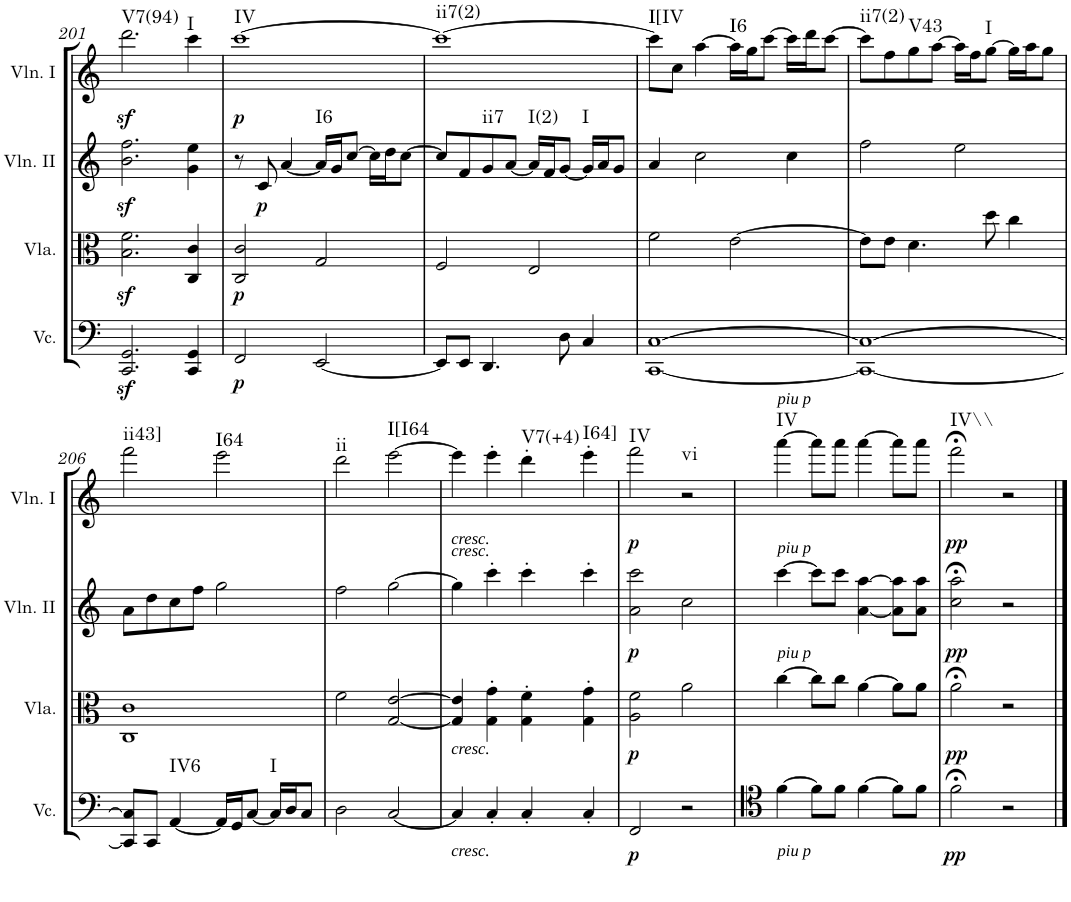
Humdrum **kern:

**kern	**dynam	**harte	**kern	**dynam	**kern	**dynam	**harte	**kern	**dynam	**harte
*part4	*part4	*part4	*part3	*part3	*part2	*part2	*part2	*part1	*part1	*part1
*staff4	*staff4	*	*staff3	*staff3	*staff2	*staff2	*	*staff1	*staff1	*
*I"Violoncello	*	*	*I"Viola	*	*I"Violin II	*	*	*I"Violin I	*	*
*I'Vc.	*	*	*I'Vla.	*	*I'Vln. II	*	*	*I'Vln. I	*	*
!!LO:PB:g=z
*clefC4	*	*	*clefC3	*	*clefG2	*	*	*clefG2	*	*
*k[]	*	*	*k[]	*	*k[]	*	*	*k[]	*	*
*M4/4	*	*	*M4/4	*	*M4/4	*	*	*M4/4	*	*
*met(c)	*	*	*met(c)	*	*met(c)	*	*	*met(c)	*	*
=201	=201	=201	=201	=201	=201	=201	=201	=201	=201	=201
!	!	!	!	!	!	!	!	!	!LO:DY:b	!LO:H:kt=V7(94)
2.CC/z< 2.GG/z<	.	.	2.B\z< 2.f\z<	.	2.b\z< 2.ff\z<	.	.	2.ddd\	sf	N
!	!	!	!	!	!	!	!	!	!	!LO:H:kt=I
4CC/ 4GG/	.	.	4C/ 4c/	.	4g\ 4ee\	.	.	4ccc\	.	N
=202	=202	=202	=202	=202	=202	=202	=202	=202	=202	=202
!	!LO:DY:b	!	!	!LO:DY:b	!	!	!	!	!LO:DY:b	!LO:H:kt=IV
2FF/	p	.	2C/ 2c/	p	8r	.	.	[1ccc	p	N
!	!	!	!	!	!	!LO:DY:b	!	!	!	!
.	.	.	.	.	8c/	p	.	.	.	.
.	.	.	.	.	[4a/	.	.	.	.	.
!	!	!	!	!	!	!	!LO:H:kt=I6	!	!	!
[2EE/	.	.	2G/	.	16a/LL]	.	N	.	.	.
.	.	.	.	.	16g/J	.	.	.	.	.
.	.	.	.	.	[8cc/J	.	.	.	.	.
.	.	.	.	.	16cc\LL]	.	.	.	.	.
.	.	.	.	.	16dd\J	.	.	.	.	.
.	.	.	.	.	[8cc\J	.	.	.	.	.
=203	=203	=203	=203	=203	=203	=203	=203	=203	=203	=203
!	!	!	!	!	!	!	!	!	!	!LO:H:kt=ii7(2)
8EE/L]	.	.	2F/	.	8cc/L]	.	.	1ccc_	.	N
8EE/J	.	.	.	.	8f/	.	.	.	.	.
!	!	!	!	!	!	!	!LO:H:kt=ii7	!	!	!
4.DD/	.	.	.	.	8g/	.	N	.	.	.
.	.	.	.	.	[8a/J	.	.	.	.	.
!	!	!	!	!	!	!	!LO:H:kt=I(2)	!	!	!
.	.	.	2E/	.	16a/LL]	.	N	.	.	.
.	.	.	.	.	16f/J	.	.	.	.	.
8D\	.	.	.	.	[8g/J	.	.	.	.	.
!	!	!	!	!	!	!	!LO:H:kt=I	!	!	!
4C/	.	.	.	.	16g/LL]	.	N	.	.	.
.	.	.	.	.	16a/J	.	.	.	.	.
.	.	.	.	.	8g/J	.	.	.	.	.
=204	=204	=204	=204	=204	=204	=204	=204	=204	=204	=204
!	!	!	!	!	!	!	!	!	!	!LO:H:kt=I[IV
[1CC [1C	.	.	2f\	.	4a/	.	.	8ccc\L]	.	N
.	.	.	.	.	.	.	.	8cc\J	.	.
.	.	.	.	.	2cc\	.	.	[4aa\	.	.
!	!	!	!	!	!	!	!	!	!	!LO:H:kt=I6
.	.	.	[2e\	.	.	.	.	16aa\LL]	.	N
.	.	.	.	.	.	.	.	16gg\J	.	.
.	.	.	.	.	.	.	.	[8ccc\J	.	.
.	.	.	.	.	4cc\	.	.	16ccc\LL]	.	.
.	.	.	.	.	.	.	.	16ddd\J	.	.
.	.	.	.	.	.	.	.	[8ccc\J	.	.
=205	=205	=205	=205	=205	=205	=205	=205	=205	=205	=205
!	!	!	!	!	!	!	!	!	!	!LO:H:kt=ii7(2)
1CC_ 1C_	.	.	8e\L]	.	2ff\	.	.	8ccc\L]	.	N
.	.	.	8e\J	.	.	.	.	8ff\	.	.
!	!	!	!	!	!	!	!	!	!	!LO:H:kt=V43
.	.	.	4.d\	.	.	.	.	8gg\	.	N
.	.	.	.	.	.	.	.	[8aa\J	.	.
.	.	.	.	.	2ee\	.	.	16aa\LL]	.	.
.	.	.	.	.	.	.	.	16ff\J	.	.
!	!	!	!	!	!	!	!	!	!	!LO:H:kt=I
.	.	.	8dd\	.	.	.	.	[8gg\J	.	N
.	.	.	4cc\	.	.	.	.	16gg\LL]	.	.
.	.	.	.	.	.	.	.	16aa\J	.	.
.	.	.	.	.	.	.	.	8gg\J	.	.
!!LO:LB:g=z
=206	=206	=206	=206	=206	=206	=206	=206	=206	=206	=206
!	!	!	!	!	!	!	!	!	!	!LO:H:kt=ii43]
8CC/] 8C/]L	.	.	1C 1c	.	8a\L	.	.	2fff\	.	N
8CC/J	.	.	.	.	8dd\	.	.	.	.	.
!	!	!LO:H:kt=IV6	!	!	!	!	!	!	!	!
[4AA/	.	N	.	.	8cc\	.	.	.	.	.
.	.	.	.	.	8ff\J	.	.	.	.	.
!	!	!	!	!	!	!	!	!	!	!LO:H:kt=I64
16AA/LL]	.	.	.	.	2gg\	.	.	2eee\	.	N
16GG/J	.	.	.	.	.	.	.	.	.	.
[8C/J	.	.	.	.	.	.	.	.	.	.
!	!	!LO:H:kt=I	!	!	!	!	!	!	!	!
16C/LL]	.	N	.	.	.	.	.	.	.	.
16D/J	.	.	.	.	.	.	.	.	.	.
8C/J	.	.	.	.	.	.	.	.	.	.
=207	=207	=207	=207	=207	=207	=207	=207	=207	=207	=207
!	!	!	!	!	!	!	!	!	!	!LO:H:kt=ii
2D\	.	.	2f\	.	2ff\	.	.	2ddd\	.	N
!	!	!	!	!	!	!	!	!	!	!LO:H:kt=I[I64
[2C/	.	.	[2G/ [2e/	.	[2gg\	.	.	[2eee\	.	N
=208	=208	=208	=208	=208	=208	=208	=208	=208	=208	=208
!	!	!	!	!	!	!	!	!LO:TX:b:i:t=cresc.	!	!
!	!	!	!	!	!LO:TX:a:i:t=cresc.	!	!	!	!	!
!	!	!	!LO:TX:b:i:t=cresc.	!	!	!	!	!	!	!
!LO:TX:b:i:t=cresc.	!	!	!	!	!	!	!	!	!	!
4C/]	.	.	4G/] 4e/]	.	4gg\]	.	.	4eee\]	.	.
4C'/	.	.	4G\' 4g\'	.	4ccc'\	.	.	4eee'\	.	.
!	!	!	!	!	!	!	!	!	!	!LO:H:kt=V7(+4)
4C'/	.	.	4G\' 4f\'	.	4ccc'\	.	.	4ddd'\	.	N
!	!	!	!	!	!	!	!	!	!	!LO:H:kt=I64]
4C'/	.	.	4G\' 4g\'	.	4ccc'\	.	.	4eee'\	.	N
=209	=209	=209	=209	=209	=209	=209	=209	=209	=209	=209
!	!LO:DY:b	!	!	!LO:DY:b	!	!LO:DY:b	!	!	!LO:DY:b	!LO:H:kt=IV
2FF/	p	.	2A\ 2f\	p	2a\ 2ccc\	p	.	2fff\	p	N
!	!	!	!	!	!	!	!	!	!	!LO:H:kt=vi
2r	.	.	2a\	.	2cc\	.	.	2r	.	N
=210	=210	=210	=210	=210	=210	=210	=210	=210	=210	=210
!	!	!	!	!	!	!	!	!LO:TX:a:i:t=piu p	!	!
!	!	!	!	!	!LO:TX:a:i:t=piu p	!	!	!	!	!
!	!	!	!LO:TX:a:i:t=piu p	!	!	!	!	!	!	!
!LO:TX:b:i:t=piu p	!	!	!	!	!	!	!	!	!	!LO:H:kt=IV
[4f\	.	.	[4cc\	.	[4ccc\	.	.	[4aaa\	.	N
8f\L]	.	.	8cc\L]	.	8ccc\L]	.	.	8aaa\L]	.	.
8f\J	.	.	8cc\J	.	8ccc\J	.	.	8aaa\J	.	.
[4f\	.	.	[4a\	.	[4a\ [4aa\	.	.	[4aaa\	.	.
8f\L]	.	.	8a\L]	.	8a\] 8aa\]L	.	.	8aaa\L]	.	.
8f\J	.	.	8a\J	.	8a\ 8aa\J	.	.	8aaa\J	.	.
=211	=211	=211	=211	=211	=211	=211	=211	=211	=211	=211
!	!LO:DY:b	!	!	!LO:DY:b	!	!LO:DY:b	!	!	!LO:DY:b	!LO:H:kt=IV\\
2f;<\	pp	.	2a;<\	pp	2cc\;< 2aa\;<	pp	.	2fff;<\	pp	N
2r	.	.	2r	.	2r	.	.	2r	.	.
==	==	==	==	==	==	==	==	==	==	==
*-	*-	*-	*-	*-	*-	*-	*-	*-	*-	*-
